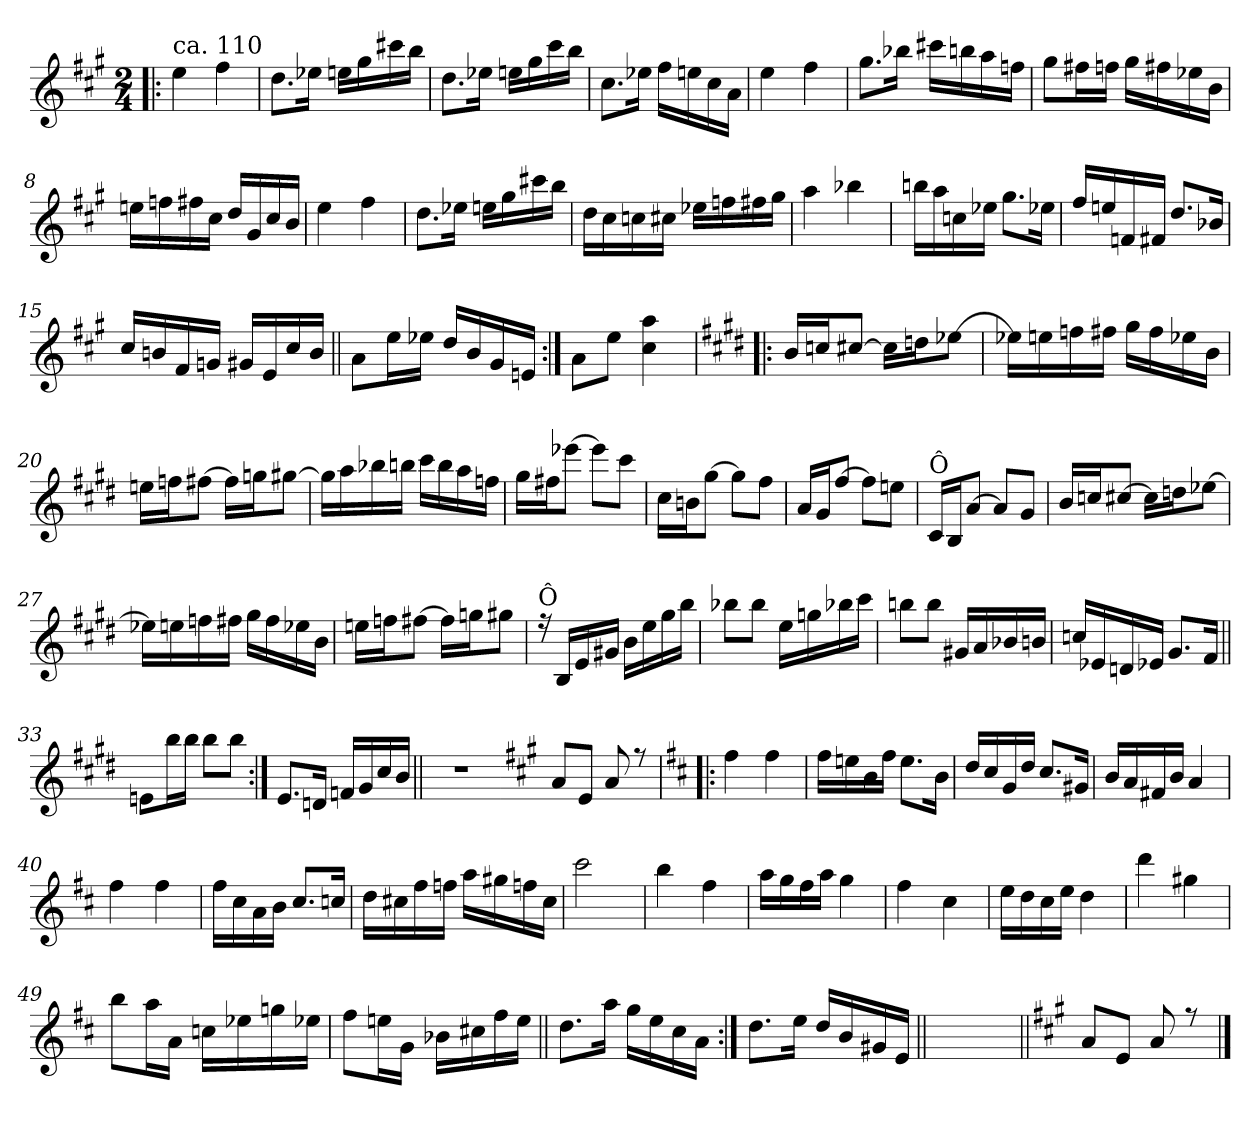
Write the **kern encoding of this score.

**kern
*part1
*staff1
*clefG2
*k[f#c#g#]
*A:
*M2/4
=1!|:
*^
!LO:TX:a:t=ca. 110	!
4ee\	4ryy
4ff#\	4ryy
=2	=2
8.dd\L	2ryy
16ee-X\Jk	.
16een\LL	.
16gg#\	.
16ccc#X\	.
16bb\JJ	.
=3	=3
8.dd\L	2ryy
16ee-X\Jk	.
16een\LL	.
16gg#\	.
16ccc#\	.
16bb\JJ	.
=4	=4
8.cc#\L	2ryy
16ee-X\Jk	.
16ff#\LL	.
16een\	.
16cc#\	.
16a\JJ	.
=5	=5
4ee\	4ryy
4ff#\	4ryy
!!LO:LB:g=z	!!
=6	=6
8.gg#\L	4ryy
16bb-X\Jk	.
16ccc#X\LL	4ryy
16bbn\	.
16aa\	.
16ffn\JJ	.
=7	=7
8gg#\L	4ryy
16ff#X\L	.
16ffn\JJ	.
16gg#\LL	4ryy
16ff#X\	.
16ee-X\	.
16b\JJ	.
=8	=8
16een\LL	2ryy
16ffn\	.
16ff#X\	.
16cc#\JJ	.
16dd/LL	.
16g#/	.
16cc#/	.
16b/JJ	.
=9	=9
4ee\	4ryy
4ff#\	4ryy
!!LO:LB:g=z	!!
=10	=10
8.dd\L	2ryy
16ee-X\Jk	.
16een\LL	.
16gg#\	.
16ccc#X\	.
16bb\JJ	.
=11	=11
16dd\LL	2ryy
16cc#\	.
16ccn\	.
16cc#X\JJ	.
16ee-X\LL	.
16ffn\	.
16ff#X\	.
16gg#\JJ	.
=12	=12
4aa\	4ryy
4bb-X\	4ryy
=13	=13
16bbn\LL	4ryy
16aa\	.
16ccn\	.
16ee-X\JJ	.
8.gg#\L	4ryy
16ee-X\Jk	.
!!LO:LB:g=z	!!
=14	=14
16ff#/LL	4ryy
16een/	.
16fn/	.
16f#X/JJ	.
8.dd/L	4ryy
16b-X/Jk	.
=15	=15
16cc#/LL	4ryy
16bn/	.
16f#/	.
16gn/JJ	.
16g#X/LL	4ryy
16e/	.
16cc#/	.
16b/JJ	.
=16||	=16||
8a\L	2ryy
16ee\L	.
16ee-X\JJ	.
16dd/LL	.
16b/	.
16g#/	.
16en/JJ	.
=17:|!	=17:|!
8a\L	2ryy
8ee\J	.
4cc#\ 4aa\	.
!!LO:LB:g=z	!!
=18!|:	=18!|:
*k[f#c#g#d#]	*
*E:	*
16b/LL	2ryy
16ccn/J	.
[>8cc#X/J	.
16cc#\LL]	.
16ddn\J	.
[<8ee-X\J	.
=19	=19
16ee-X\LL]	4ryy
16een\	.
16ffn\	.
16ff#X\JJ	.
16gg#\LL	4ryy
16ff#\	.
16ee-X\	.
16b\JJ	.
=20	=20
16een\LL	2ryy
16ffn\J	.
[<8ff#X\J	.
16ff#\LL]	.
16ggn\J	.
[<8gg#X\J	.
=21	=21
16gg#\LL]	4ryy
16aa\	.
16bb-X\	.
16bbn\JJ	.
16ccc#\LL	4ryy
16bb\	.
16aa\	.
16ffn\JJ	.
!!LO:LB:g=z	!!
=22	=22
16gg#\LL	2ryy
16ff#X\J	.
[<8eee-X\J	.
8eee-\L]	.
8ccc#\J	.
=23	=23
16cc#\LL	4ryy
16bn\J	.
[<8gg#\J	.
8gg#\L]	4ryy
8ff#\J	.
=24	=24
16a/LL	2ryy
16g#/J	.
[>8ff#/J	.
8ff#\L]	.
8een\J	.
=25	=25
!LO:TX:a:t=Ô	!
16c#/LL	2ryy
16B/J	.
[>8a/J	.
8a/L]	.
8g#/J	.
=26	=26
16b/LL	2ryy
16ccn/J	.
[>8cc#X/J	.
16cc#\LL]	.
16ddn\J	.
[<8ee-X\J	.
!!LO:LB:g=z	!!
=27	=27
16ee-X\LL]	4ryy
16een\	.
16ffn\	.
16ff#X\JJ	.
16gg#\LL	4ryy
16ff#\	.
16ee-X\	.
16b\JJ	.
=28	=28
16een\LL	2ryy
16ffn\J	.
[<8ff#X\J	.
16ff#\LL]	.
16ggn\J	.
8gg#X\J	.
=29	=29
!LO:TX:a:t=Ô	!
16rff	2ryy
16B/LL	.
16e/	.
16g#X/JJ	.
16b\LL	.
16ee\	.
16gg#\	.
16bb\JJ	.
=30	=30
8bb-X\L	2ryy
8bb-\J	.
16ee\LL	.
16ggn\	.
16bb-X\	.
16ccc#\JJ	.
!!LO:LB:g=z	!!
=31	=31
8bbn\L	2ryy
8bb\J	.
16g#X/LL	.
16a/	.
16b-X/	.
16bn/JJ	.
=32	=32
16ccn/LL	4ryy
16e-X/	.
16dn/	.
16e-X/JJ	.
8.g#/L	4ryy
16f#/Jk	.
=33||	=33||
8en\L	2ryy
16bb\L	.
16bb\JJ	.
8bb\L	.
8bb\J	.
=34:|!	=34:|!
8.e/L	4ryy
16dn/Jk	.
16fn/LL	4ryy
16g#/	.
16cc#/	.
16b/JJ	.
*v	*v
=34X341||
2r
!!LO:PB:g=z
=35-
*k[f#c#g#]
*A:
*^
8a/L	2ryy
8e/J	.
8a/	.
8rff	.
=36!|:	=36!|:
*k[f#c#]	*
*D:	*
4ff#\	4ryy
4ff#\	4ryy
=37	=37
16ff#\LL	2ryy
16een\	.
16b\	.
16ff#\JJ	.
8.ee\L	.
16b\Jk	.
=38	=38
16dd/LL	4ryy
16cc#/	.
16g/	.
16dd/JJ	.
8.cc#/L	4ryy
16g#X/Jk	.
=39	=39
16b/LL	2ryy
16a/	.
16f#X/	.
16b/JJ	.
4a/	.
!!LO:LB:g=z	!!
=40	=40
4ff#\	4ryy
4ff#\	4ryy
=41	=41
16ff#\LL	4ryy
16cc#\	.
16a\	.
16b\JJ	.
8.cc#/L	4ryy
16ccn/Jk	.
=42	=42
16dd\LL	4ryy
16cc#X\	.
16ff#\	.
16ffn\JJ	.
16aa\LL	4ryy
16gg#X\	.
16ffn\	.
16cc#\JJ	.
=43	=43
2ccc#\	2ryy
=44	=44
4bb\	2ryy
4ff#\	.
!!LO:LB:g=z	!!
=45	=45
16aa\LL	2ryy
16gg\	.
16ff#\	.
16aa\JJ	.
4gg\	.
=46	=46
4ff#\	2ryy
4cc#\	.
=47	=47
16ee\LL	2ryy
16dd\	.
16cc#\	.
16ee\JJ	.
4dd\	.
=48	=48
4ddd\	2ryy
4gg#X\	.
=49	=49
8bb\L	4ryy
16aa\L	.
16a\JJ	.
16ccn\LL	4ryy
16ee-X\	.
16ggn\	.
16ee-X\JJ	.
!!LO:LB:g=z	!!
=50	=50
8ff#\L	4ryy
16een\L	.
16g\JJ	.
16b-X\LL	4ryy
16cc#X\	.
16ff#\	.
16ee\JJ	.
=51||	=51||
8.dd\L	4ryy
16aa\Jk	.
16gg\LL	4ryy
16ee\	.
16cc#\	.
16a\JJ	.
=52:|!	=52:|!
8.dd\L	4ryy
16ee\Jk	.
16dd/LL	4ryy
16b/	.
16g#X/	.
16e/JJ	.
*v	*v
=52X522||
2ryy
=53||
*k[f#c#g#]
*A:
*^
8a/L	4ryy
8e/J	.
8a/	4ryy
8rff	.
*v	*v
==
*-
